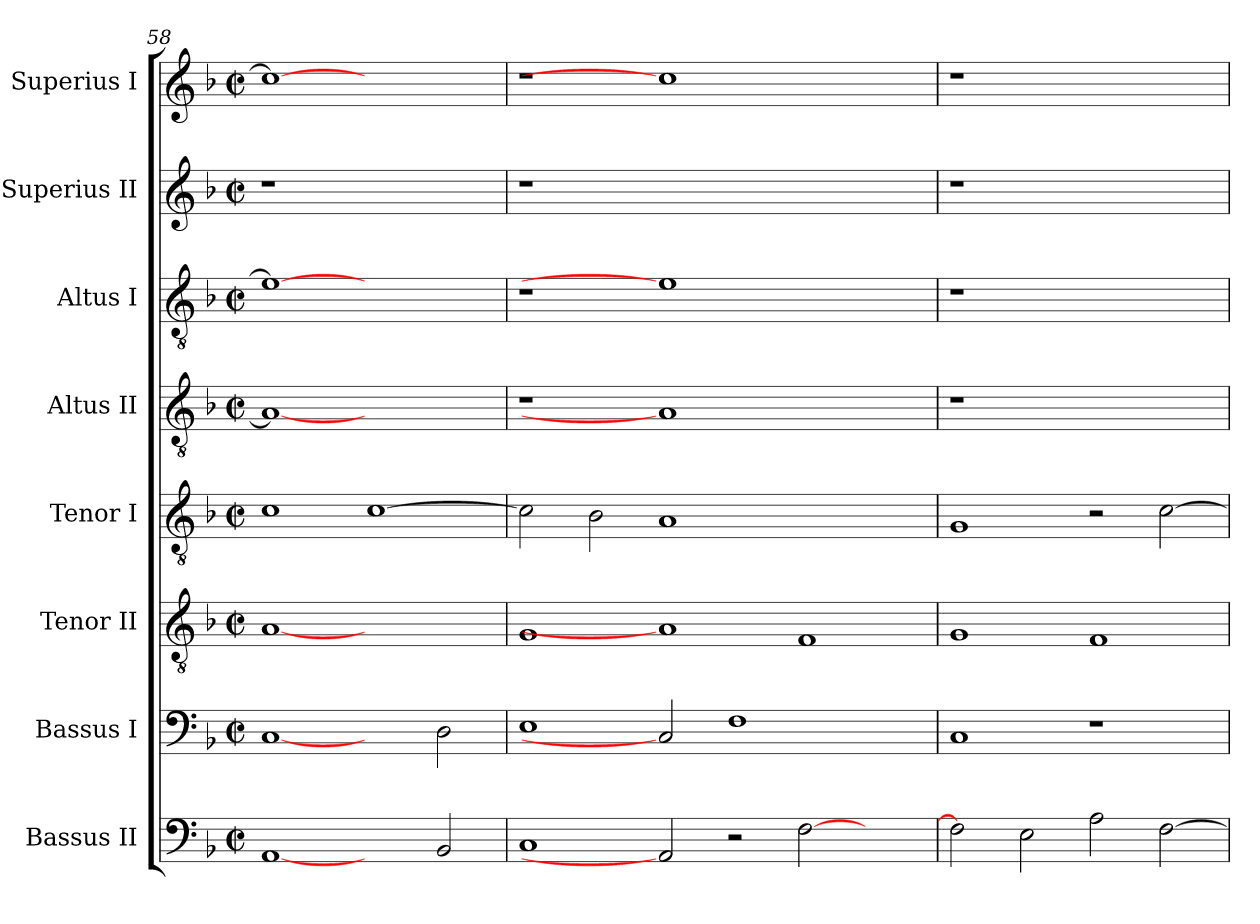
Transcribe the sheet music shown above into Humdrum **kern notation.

**kern	**kern	**kern	**kern	**kern	**kern	**kern	**kern
*part8	*part7	*part6	*part5	*part4	*part3	*part2	*part1
*staff8	*staff7	*staff6	*staff5	*staff4	*staff3	*staff2	*staff1
*I"Bassus II	*I"Bassus I	*I"Tenor II	*I"Tenor I	*I"Altus II	*I"Altus I	*I"Superius II	*I"Superius I
*I'B.s.	*I'B.p.	*I'T.s.	*I'T.p.	*I'A.s.	*I'A.p.	*I'S.s.	*I'S.p.
*clefF4	*clefF4	*clefGv2	*clefGv2	*clefGv2	*clefGv2	*clefG2	*clefG2
*	*	*ITrd7c12	*ITrd7c12	*ITrd7c12	*ITrd7c12	*	*
*k[b-]	*k[b-]	*k[b-]	*k[b-]	*k[b-]	*k[b-]	*k[b-]	*k[b-]
*F:	*F:	*F:	*F:	*F:	*F:	*F:	*F:
*M2/2	*M2/2	*M2/2	*M2/2	*M2/2	*M2/2	*M2/2	*M2/2
*met(c|)	*met(c|)	*met(c|)	*met(c|)	*met(c|)	*met(c|)	*met(c|)	*met(c|)
=58	=58	=58	=58	=58	=58	=58	=58
!	!	!	!	!	!	!LO:N:vis=1	!
[1AAi	[1Ci	[1AAi	1Ci	1AAi_<	1Ei_>	1r	1cci_>
2ryy	2ryy	1ryy	[>1Ci	1ryy	1ryy	1ryy	1ryy
2BB-i/	2Di\	.	.	.	.	.	.
!!LO:LB:g=z
=59	=59	=59	=59	=59	=59	=59	=59
!	!	!	!	!LO:N:vis=1	!LO:N:vis=1	!LO:N:vis=1	!LO:N:vis=1
1Ci	1Ei	1GGi	2Ci\]	1r	1r	1r	1r
.	.	.	2BB-i\	.	.	.	.
2AAi]	2Ci]	1AAi]	1AAi	1AAi]	1Ei]	0ryy	1cci]
2r	1Fi	.	.	.	.	.	.
[>2Fi\	.	1FFi	1ryy	1ryy	1ryy	.	1ryy
2ryy	2ryy	.	.	.	.	.	.
=60	=60	=60	=60	=60	=60	=60	=60
!	!	!	!	!LO:N:vis=1	!LO:N:vis=1	!LO:N:vis=1	!LO:N:vis=1
2Fi\]	1Ci	1GGi	1GGi	1r	1r	1r	1r
2Ei\	.	.	.	.	.	.	.
2Ai\	1r	1FFi	2r	1ryy	1ryy	1ryy	1ryy
[>2Fi\	.	.	[>2Ci\	.	.	.	.
=	=	=	=	=	=	=	=
*-	*-	*-	*-	*-	*-	*-	*-
